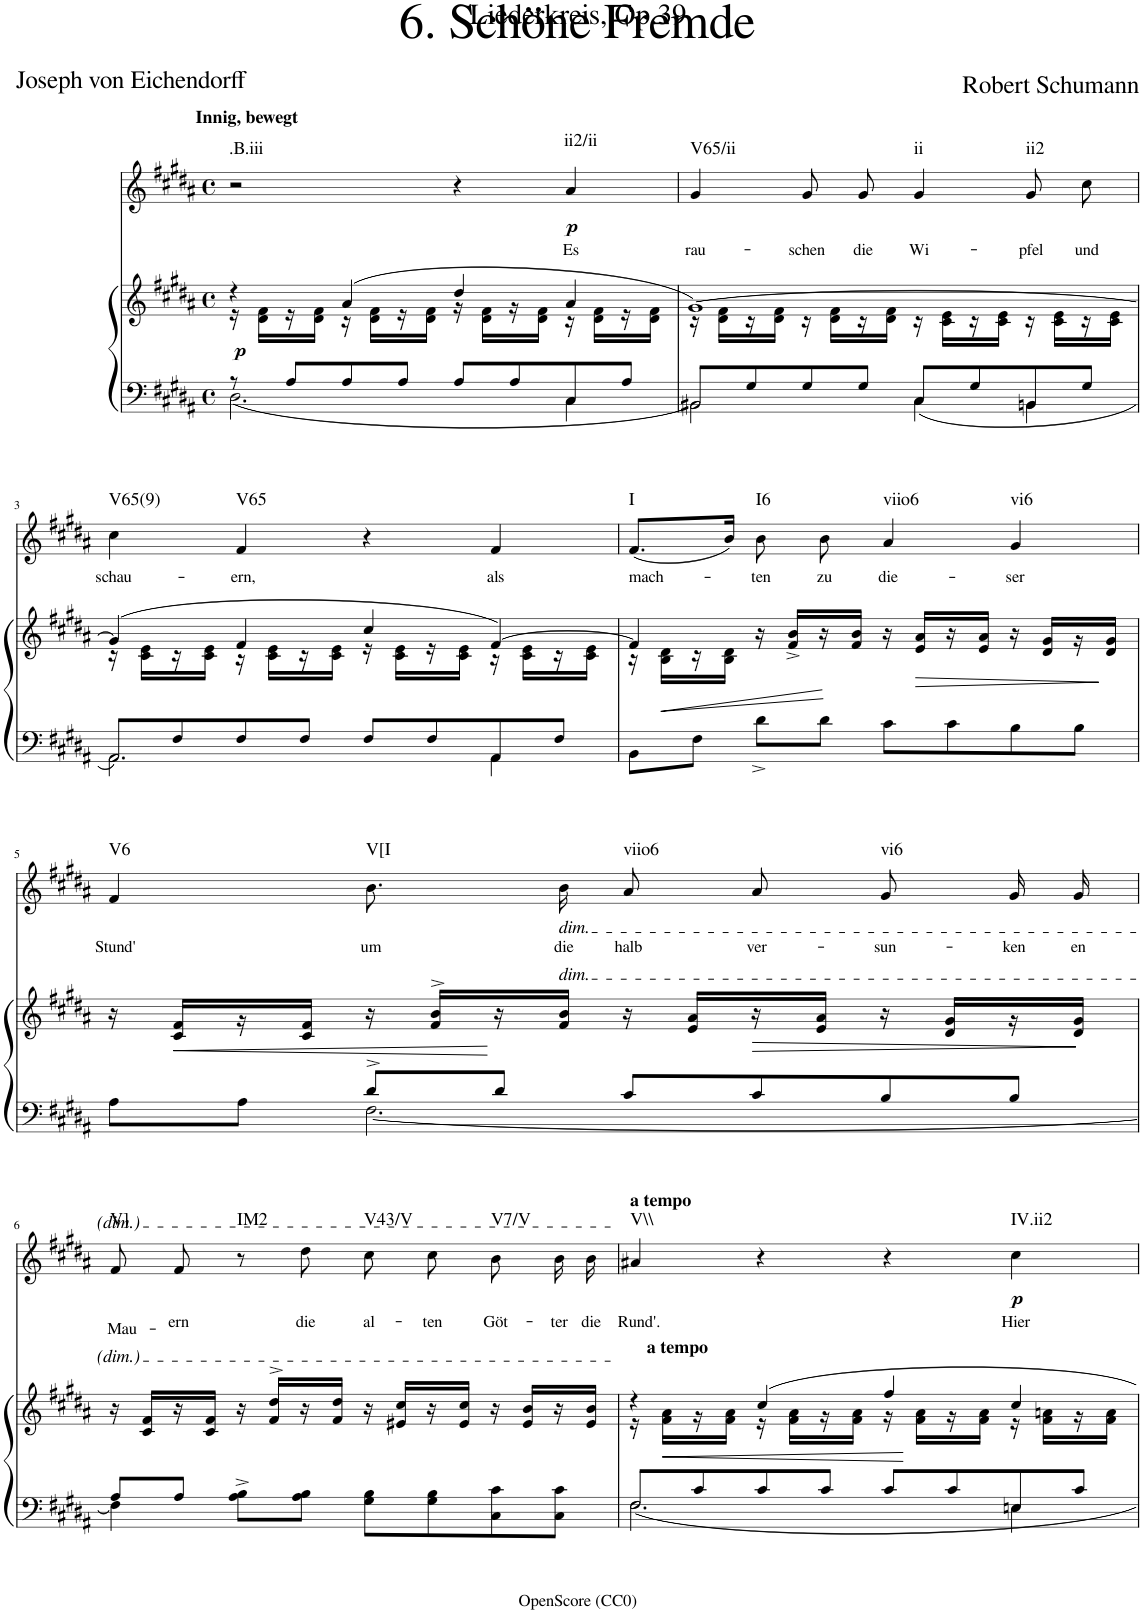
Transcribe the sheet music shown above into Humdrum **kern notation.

**kern	**kern	**dynam	**kern	**text	**dynam	**harte
*part2	*part2	*part2	*part1	*part1	*part1	*part1
*staff3	*staff2	*staff2/3	*staff1	*staff1	*staff1	*
*I"Piano	*	*	*I"Voice	*	*	*
*I'Pno	*	*	*	*	*	*
*clefF4	*clefG2	*	*clefG2	*	*	*
*k[f#c#g#d#a#]	*k[f#c#g#d#a#]	*	*k[f#c#g#d#a#]	*	*	*
*M4/4	*M4/4	*	*M4/4	*	*	*
*met(c)	*met(c)	*	*met(c)	*	*	*
=1	=1	=1	=1	=1	=1	=1
*^	*^	*	*	*	*	*
!	!	!	!	!	!LO:TX:a:B:t=Innig, bewegt	!	!	!
!	!	!	!	!LO:DY:a=2	!	!	!	!LO:H:kt=.B.iii
8r	2.D#\	4r	16r	p	2r	.	.	N
.	.	.	16d#\ 16f#\LL	.	.	.	.	.
8A#/L	.	.	16r	.	.	.	.	.
.	.	.	16d#\ 16f#\JJ	.	.	.	.	.
8A#/	.	(4a#/	16r	.	.	.	.	.
.	.	.	16d#\ 16f#\LL	.	.	.	.	.
8A#/J	.	.	16r	.	.	.	.	.
.	.	.	16d#\ 16f#\JJ	.	.	.	.	.
8A#/L	.	4dd#/	16r	.	4r	.	.	.
.	.	.	16d#\ 16f#\LL	.	.	.	.	.
8A#/	.	.	16r	.	.	.	.	.
.	.	.	16d#\ 16f#\JJ	.	.	.	.	.
!	!	!	!	!	!	!LO:LY:b	!LO:DY:b	!LO:H:kt=ii2/ii
8C#/	4C#\	4a#/	16r	.	4a#/	Es	p	N
.	.	.	16d#\ 16f#\LL	.	.	.	.	.
8A#/J	.	.	16r	.	.	.	.	.
.	.	.	16d#\ 16f#\JJ	.	.	.	.	.
=2	=2	=2	=2	=2	=2	=2	=2	=2
!LO:N:head=open	!	!	!	!	!	!LO:LY:b	!	!LO:H:kt=V65/ii
8BB#X/L	2BB#\	[>1g#)	16r	.	4g#/	rau-	.	N
.	.	.	16d#\ 16f#\LL	.	.	.	.	.
8G#/	.	.	16r	.	.	.	.	.
.	.	.	16d#\ 16f#\JJ	.	.	.	.	.
!	!	!	!	!	!	!LO:LY:b	!	!
8G#/	.	.	16r	.	8g#/	-schen	.	.
.	.	.	16d#\ 16f#\LL	.	.	.	.	.
!	!	!	!	!	!	!LO:LY:b	!	!
8G#/J	.	.	16r	.	8g#/	die	.	.
.	.	.	16d#\ 16f#\JJ	.	.	.	.	.
!	!	!	!	!	!	!LO:LY:b	!	!LO:H:kt=ii
8C#/L	4C#\	.	16r	.	4g#/	Wi-	.	N
.	.	.	16c#\ 16e\LL	.	.	.	.	.
8G#/	.	.	16r	.	.	.	.	.
.	.	.	16c#\ 16e\JJ	.	.	.	.	.
!	!	!	!	!	!	!LO:LY:b	!	!LO:H:kt=ii2
8BBn/	4BB\	.	16r	.	8g#/	-pfel	.	N
.	.	.	16c#\ 16e\LL	.	.	.	.	.
!	!	!	!	!	!	!LO:LY:b	!	!
8G#/J	.	.	16r	.	8cc#\	und	.	.
.	.	.	16c#\ 16e\JJ	.	.	.	.	.
!!LO:LB:g=z
=3	=3	=3	=3	=3	=3	=3	=3	=3
!LO:N:head=open	!	!	!	!	!	!LO:LY:b	!	!LO:H:kt=V65(9)
8AA#/L	2.AA#\	(4g#/]	16r	.	4cc#\	schau-	.	N
.	.	.	16c#\ 16e\LL	.	.	.	.	.
8F#/	.	.	16r	.	.	.	.	.
.	.	.	16c#\ 16e\JJ	.	.	.	.	.
!	!	!	!	!	!	!LO:LY:b	!	!LO:H:kt=V65
8F#/	.	4f#/	16r	.	4f#/	-ern,	.	N
.	.	.	16c#\ 16e\LL	.	.	.	.	.
8F#/J	.	.	16r	.	.	.	.	.
.	.	.	16c#\ 16e\JJ	.	.	.	.	.
8F#/L	.	4cc#/	16r	.	4r	.	.	.
.	.	.	16c#\ 16e\LL	.	.	.	.	.
8F#/	.	.	16r	.	.	.	.	.
.	.	.	16c#\ 16e\JJ	.	.	.	.	.
!	!	!	!	!	!	!LO:LY:b	!	!
8AA#/	4AA#\	[4f#/)	16r	.	4f#/	als	.	.
.	.	.	16c#\ 16e\LL	.	.	.	.	.
8F#/J	.	.	16r	.	.	.	.	.
.	.	.	16c#\ 16e\JJ	.	.	.	.	.
=4	=4	=4	=4	=4	=4	=4	=4	=4
!	!	!	!	!	!	!LO:LY:b	!	!LO:H:kt=I
1ryy	8BB\L	4f#/]	16r	.	(8.f#/L	mach-	.	N
!	!	!	!	!LO:HP:b	!	!	!	!
.	.	.	16B\ 16d#\LL	<	.	.	.	.
.	8F#\J	.	16r	.	.	.	.	.
.	.	.	16B\ 16d#\JJ	.	16b/Jk)	.	.	.
!	!	!	!	!	!	!LO:LY:b	!	!LO:H:kt=I6
.	8d#^\L	16r	4ryy	.	8b\	-ten	.	N
.	.	16f#/^ 16b/^LL	.	.	.	.	.	.
!	!	!	!	!	!	!LO:LY:b	!	!
.	8d#\J	16r	.	.	8b\	zu	.	.
.	.	16f#/ 16b/JJ	.	.	.	.	.	.
!	!	!	!	!	!	!LO:LY:b	!	!LO:H:kt=viio6
.	8c#\L	16r	2ryy	.	4a#/	die-	.	N
!	!	!	!	!LO:HP:b	!	!	!	!
.	.	16e/ 16a#/LL	.	>	.	.	.	.
.	8c#\	16r	.	.	.	.	.	.
.	.	16e/ 16a#/JJ	.	.	.	.	.	.
!	!	!	!	!	!	!LO:LY:b	!	!LO:H:kt=vi6
.	8B\	16r	.	.	4g#/	-ser	.	N
.	.	16d#/ 16g#/LL	.	.	.	.	.	.
.	8B\J	16r	.	.	.	.	.	.
.	.	16d#/ 16g#/JJ	.	]	.	.	.	.
!!LO:LB:g=z
=5	=5	=5	=5	=5	=5	=5	=5	=5
!	!	!	!	!	!	!LO:LY:b	!	!LO:H:kt=V6
4ryy	8A#\L	16r	1ryy	.	4f#/	Stund'	.	N
!	!	!	!	!LO:HP:b	!	!	!	!
.	.	16c#/ 16f#/LL	.	<	.	.	.	.
.	8A#\J	16r	.	.	.	.	.	.
.	.	16c#/ 16f#/JJ	.	.	.	.	.	.
!	!	!	!	!	!	!LO:LY:b	!	!LO:H:kt=V[I
8d#^/L	[2.F#\	16r	.	.	8.b\	um	.	N
.	.	16f#/^> 16b/^>LL	.	.	.	.	.	.
8d#/J	.	16r	.	[	.	.	.	.
!	!	!	!	!	!LO:TX:b:i:t=dim.	!	!	!
!	!	!LO:TX:a:i:t=dim.	!	!	!	!	!	!
!	!	!	!	!	!	!LO:LY:b	!	!
.	.	16f#/ 16b/JJ	.	.	16b\	die	.	.
!	!	!	!	!	!	!LO:LY:b	!	!LO:H:kt=viio6
8c#/L	.	16r	.	.	8a#/	halb	.	N
.	.	16e/ 16a#/LL	.	.	.	.	.	.
!	!	!	!	!LO:HP:b	!	!LO:LY:b	!	!
8c#/	.	16r	.	>	8a#/	ver-	.	.
.	.	16e/ 16a#/JJ	.	.	.	.	.	.
!	!	!	!	!	!	!LO:LY:b	!	!LO:H:kt=vi6
8B/	.	16r	.	.	8g#/	-sun-	.	N
.	.	16d#/ 16g#/LL	.	.	.	.	.	.
!	!	!	!	!	!	!LO:LY:b	!	!
8B/J	.	16r	.	.	16g#/	-ken	.	.
!	!	!	!	!	!	!LO:LY:b	!	!
.	.	16d#/ 16g#/JJ	.	[	16g#/	en	.	.
!!LO:LB:g=z
=6	=6	=6	=6	=6	=6	=6	=6	=6
!	!	!	!	!	!	!LO:LY:b	!	!LO:H:kt=V]
8A#/L	4F#\]	16r	1ryy	.	8f#/	Mau-	.	N
.	.	16c#/ 16f#/LL	.	.	.	.	.	.
!	!	!	!	!	!	!LO:LY:b	!	!
8A#/J	.	16r	.	.	8f#/	-ern	.	.
.	.	16c#/ 16f#/JJ	.	.	.	.	.	.
!	!	!	!	!	!	!	!	!LO:H:kt=IM2
4ryy	8A#\^> 8B\^>L	16r	.	.	8r	.	.	N
.	.	16f#/^> 16dd#/^>LL	.	.	.	.	.	.
!	!	!	!	!	!	!LO:LY:b	!	!
.	8A#\ 8B\J	16r	.	.	8dd#\	die	.	.
.	.	16f#/ 16dd#/JJ	.	.	.	.	.	.
!	!	!	!	!	!	!LO:LY:b	!	!LO:H:kt=V43/V
2ryy	8G#\ 8B\L	16r	.	.	8cc#\	al-	.	N
.	.	16e#X/ 16cc#/LL	.	.	.	.	.	.
!	!	!	!	!	!	!LO:LY:b	!	!
.	8G#\ 8B\	16r	.	.	8cc#\	-ten	.	.
.	.	16e#/ 16cc#/JJ	.	.	.	.	.	.
!	!	!	!	!	!	!LO:LY:b	!	!LO:H:kt=V7/V
.	8C#\ 8c#\	16r	.	.	8b\	Göt-	.	N
.	.	16e#/ 16b/LL	.	.	.	.	.	.
!	!	!	!	!	!	!LO:LY:b	!	!
.	8C#\ 8c#\J	16r	.	.	16b\	-ter	.	.
!	!	!	!	!	!	!LO:LY:b	!	!
.	.	16e#/ 16b/JJ	.	.	16b\	die	.	.
=7	=7	=7	=7	=7	=7	=7	=7	=7
!	!	!	!	!	!LO:TX:a:B:t=a tempo	!	!	!
!LO:N:head=open	!	!	!	!	!	!LO:LY:b	!	!LO:H:kt=V\\
*	*	*	*	*	*^	*	*	*
8F#/L	2.F#\	4r	16r	.	4a#X/	16ryy	Rund'.	.	N
!	!	!	!	!	!	!LO:TX:b:B:t=a tempo	!	!	!
.	.	.	16f#\ 16a#\LL	.	.	2...ryy	.	.	.
8c#/	.	.	16r	.	.	.	.	.	.
.	.	.	16f#\ 16a#\JJ	.	.	.	.	.	.
8c#/	.	4cc#/	16r	.	4r	.	.	.	.
.	.	.	16f#\ 16a#\LL	.	.	.	.	.	.
8c#/J	.	.	16r	.	.	.	.	.	.
.	.	.	16f#\ 16a#\JJ	.	.	.	.	.	.
8c#/L	.	4ff#/	16r	.	4r	.	.	.	.
.	.	.	16f#\ 16a#\LL	]	.	.	.	.	.
8c#/	.	.	16r	.	.	.	.	.	.
.	.	.	16f#\ 16a#\JJ	.	.	.	.	.	.
!	!	!	!	!	!	!	!LO:LY:b	!LO:DY:b	!LO:H:kt=IV.ii2
8En/	4E\	4cc#/	16r	.	4cc#\	.	Hier	p	N
.	.	.	16f#\ 16an\LL	.	.	.	.	.	.
8c#/J	.	.	16r	.	.	.	.	.	.
.	.	.	16f#\ 16a\JJ	.	.	.	.	.	.
*v	*v	*	*	*	*v	*v	*	*	*
*	*v	*v	*	*	*	*	*
=	=	=	=	=	=	=
*-	*-	*-	*-	*-	*-	*-
